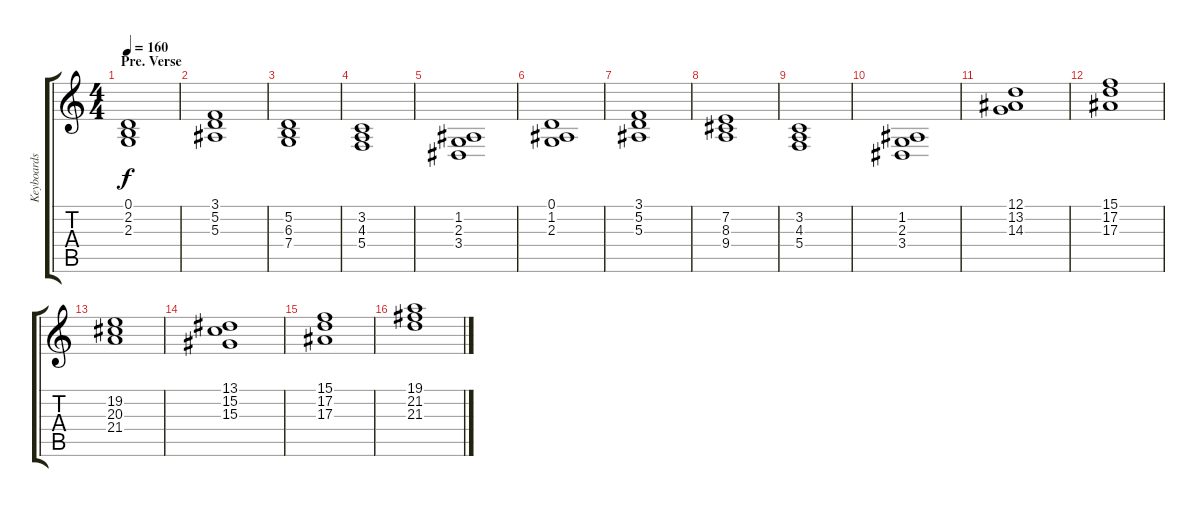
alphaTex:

\track ("Keyboards 2" "Keyboards ") {instrument stringensemble1}
\staff {score tabs}
\tuning (D4 A3 F3 C3 G2 D2) {hide}
\ts (4 4)
\section ("" "Pre. Verse")
\tempo 160
\clef g2
\ks c
(0.1 2.2 2.3).1{dy f} |
(3.1 5.2 5.3).1 |
(5.2 6.3 7.4).1 |
(3.2 4.3 5.4).1 |
(1.2 2.3 3.4).1 |
(0.1 1.2 2.3).1 |
(3.1 5.2 5.3).1 |
(7.2 8.3 9.4).1 |
(3.2 4.3 5.4).1 |
(1.2 2.3 3.4).1 |
(12.1 13.2 14.3).1 |
(15.1 17.2 17.3).1 |
(19.2 20.3 21.4).1 |
(13.1 15.2 15.3).1 |
(15.1 17.2 17.3).1 |
(19.1 21.2 21.3).1
